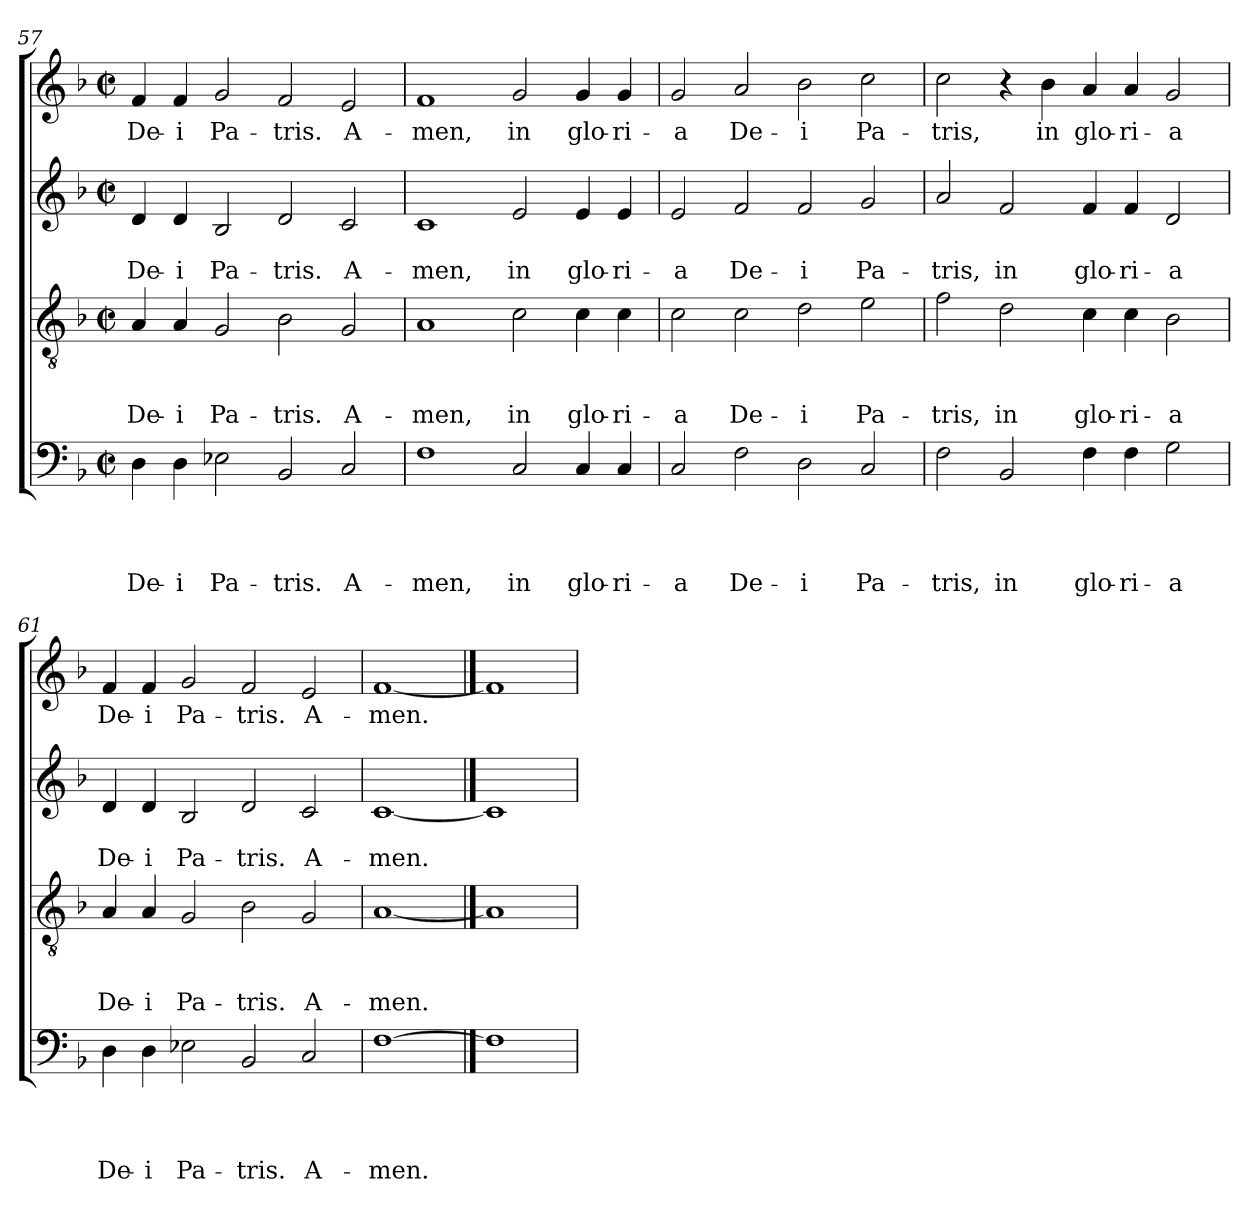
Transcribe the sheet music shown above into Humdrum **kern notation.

**kern	**text	**text	**text	**text	**kern	**text	**text	**text	**kern	**text	**text	**kern	**text
*part4	*part4	*part4	*part4	*part4	*part3	*part3	*part3	*part3	*part2	*part2	*part2	*part1	*part1
*staff4	*staff4	*staff4	*staff4	*staff4	*staff3	*staff3	*staff3	*staff3	*staff2	*staff2	*staff2	*staff1	*staff1
!!LO:LB:g=z
*clefF4	*	*	*	*	*clefGv2	*	*	*	*clefG2	*	*	*clefG2	*
*k[b-]	*	*	*	*	*k[b-]	*	*	*	*k[b-]	*	*	*k[b-]	*
*F:	*	*	*	*	*F:	*	*	*	*F:	*	*	*F:	*
*M2/2	*	*	*	*	*M2/2	*	*	*	*M2/2	*	*	*M2/2	*
*met(c|)	*	*	*	*	*met(c|)	*	*	*	*met(c|)	*	*	*met(c|)	*
=57	=57	=57	=57	=57	=57	=57	=57	=57	=57	=57	=57	=57	=57
!	!	!	!	!LO:LY:b	!	!	!	!LO:LY:b	!	!	!LO:LY:b	!	!LO:LY:b
4D\	.	.	.	De-	4A/	.	.	De-	4d/	.	De-	4f/	De-
!	!	!	!	!LO:LY:b	!	!	!	!LO:LY:b	!	!	!LO:LY:b	!	!LO:LY:b
4D\	.	.	.	-i	4A/	.	.	-i	4d/	.	-i	4f/	-i
!	!	!	!	!LO:LY:b	!	!	!	!LO:LY:b	!	!	!LO:LY:b	!	!LO:LY:b
2E-X\	.	.	.	Pa-	2G/	.	.	Pa-	2B-/	.	Pa-	2g/	Pa-
!	!	!	!	!LO:LY:b	!	!	!	!LO:LY:b	!	!	!LO:LY:b	!	!LO:LY:b
2BB-/	.	.	.	-tris.	2B-\	.	.	-tris.	2d/	.	-tris.	2f/	-tris.
!	!	!	!	!LO:LY:b	!	!	!	!LO:LY:b	!	!	!LO:LY:b	!	!LO:LY:b
2C/	.	.	.	A-	2G/	.	.	A-	2c/	.	A-	2e/	A-
=58	=58	=58	=58	=58	=58	=58	=58	=58	=58	=58	=58	=58	=58
!	!	!	!	!LO:LY:b	!	!	!	!LO:LY:b	!	!	!LO:LY:b	!	!LO:LY:b
1F	.	.	.	-men,	1A	.	.	-men,	1c	.	-men,	1f	-men,
!	!	!	!	!LO:LY:b	!	!	!	!LO:LY:b	!	!	!LO:LY:b	!	!LO:LY:b
2C/	.	.	.	in	2c\	.	.	in	2e/	.	in	2g/	in
!	!	!	!	!LO:LY:b	!	!	!	!LO:LY:b	!	!	!LO:LY:b	!	!LO:LY:b
4C/	.	.	.	glo-	4c\	.	.	glo-	4e/	.	glo-	4g/	glo-
!	!	!	!	!LO:LY:b	!	!	!	!LO:LY:b	!	!	!LO:LY:b	!	!LO:LY:b
4C/	.	.	.	-ri-	4c\	.	.	-ri-	4e/	.	-ri-	4g/	-ri-
=59	=59	=59	=59	=59	=59	=59	=59	=59	=59	=59	=59	=59	=59
!	!	!	!	!LO:LY:b	!	!	!	!LO:LY:b	!	!	!LO:LY:b	!	!LO:LY:b
2C/	.	.	.	-a	2c\	.	.	-a	2e/	.	-a	2g/	-a
!	!	!	!	!LO:LY:b	!	!	!	!LO:LY:b	!	!	!LO:LY:b	!	!LO:LY:b
2F\	.	.	.	De-	2c\	.	.	De-	2f/	.	De-	2a/	De-
!	!	!	!	!LO:LY:b	!	!	!	!LO:LY:b	!	!	!LO:LY:b	!	!LO:LY:b
2D\	.	.	.	-i	2d\	.	.	-i	2f/	.	-i	2b-\	-i
!	!	!	!	!LO:LY:b	!	!	!	!LO:LY:b	!	!	!LO:LY:b	!	!LO:LY:b
2C/	.	.	.	Pa-	2e\	.	.	Pa-	2g/	.	Pa-	2cc\	Pa-
!!LO:LB:g=z
=60	=60	=60	=60	=60	=60	=60	=60	=60	=60	=60	=60	=60	=60
!	!	!	!	!LO:LY:b	!	!	!	!LO:LY:b	!	!	!LO:LY:b	!	!LO:LY:b
2F\	.	.	.	-tris,	2f\	.	.	-tris,	2a/	.	-tris,	2cc\	-tris,
!	!	!	!	!LO:LY:b	!	!	!	!LO:LY:b	!	!	!LO:LY:b	!	!
2BB-/	.	.	.	in	2d\	.	.	in	2f/	.	in	4r	.
!	!	!	!	!	!	!	!	!	!	!	!	!	!LO:LY:b
.	.	.	.	.	.	.	.	.	.	.	.	4b-\	in
!	!	!	!	!LO:LY:b	!	!	!	!LO:LY:b	!	!	!LO:LY:b	!	!LO:LY:b
4F\	.	.	.	glo-	4c\	.	.	glo-	4f/	.	glo-	4a/	glo-
!	!	!	!	!LO:LY:b	!	!	!	!LO:LY:b	!	!	!LO:LY:b	!	!LO:LY:b
4F\	.	.	.	-ri-	4c\	.	.	-ri-	4f/	.	-ri-	4a/	-ri-
!	!	!	!	!LO:LY:b	!	!	!	!LO:LY:b	!	!	!LO:LY:b	!	!LO:LY:b
2G\	.	.	.	-a	2B-\	.	.	-a	2d/	.	-a	2g/	-a
=61	=61	=61	=61	=61	=61	=61	=61	=61	=61	=61	=61	=61	=61
!	!	!	!	!LO:LY:b	!	!	!	!LO:LY:b	!	!	!LO:LY:b	!	!LO:LY:b
4D\	.	.	.	De-	4A/	.	.	De-	4d/	.	De-	4f/	De-
!	!	!	!	!LO:LY:b	!	!	!	!LO:LY:b	!	!	!LO:LY:b	!	!LO:LY:b
4D\	.	.	.	-i	4A/	.	.	-i	4d/	.	-i	4f/	-i
!	!	!	!	!LO:LY:b	!	!	!	!LO:LY:b	!	!	!LO:LY:b	!	!LO:LY:b
2E-X\	.	.	.	Pa-	2G/	.	.	Pa-	2B-/	.	Pa-	2g/	Pa-
!	!	!	!	!LO:LY:b	!	!	!	!LO:LY:b	!	!	!LO:LY:b	!	!LO:LY:b
2BB-/	.	.	.	-tris.	2B-\	.	.	-tris.	2d/	.	-tris.	2f/	-tris.
!	!	!	!	!LO:LY:b	!	!	!	!LO:LY:b	!	!	!LO:LY:b	!	!LO:LY:b
2C/	.	.	.	A-	2G/	.	.	A-	2c/	.	A-	2e/	A-
=62	=62	=62	=62	=62	=62	=62	=62	=62	=62	=62	=62	=62	=62
!	!	!	!	!LO:LY:b	!	!	!	!LO:LY:b	!	!	!LO:LY:b	!	!LO:LY:b
[1F	.	.	.	-men.	[1A	.	.	-men.	[1c	.	-men.	[1f	-men.
==63	==63	==63	==63	==63	==63	==63	==63	==63	==63	==63	==63	==63	==63
1F]	.	.	.	.	1A]	.	.	.	1c]	.	.	1f]	.
=	=	=	=	=	=	=	=	=	=	=	=	=	=
*-	*-	*-	*-	*-	*-	*-	*-	*-	*-	*-	*-	*-	*-
